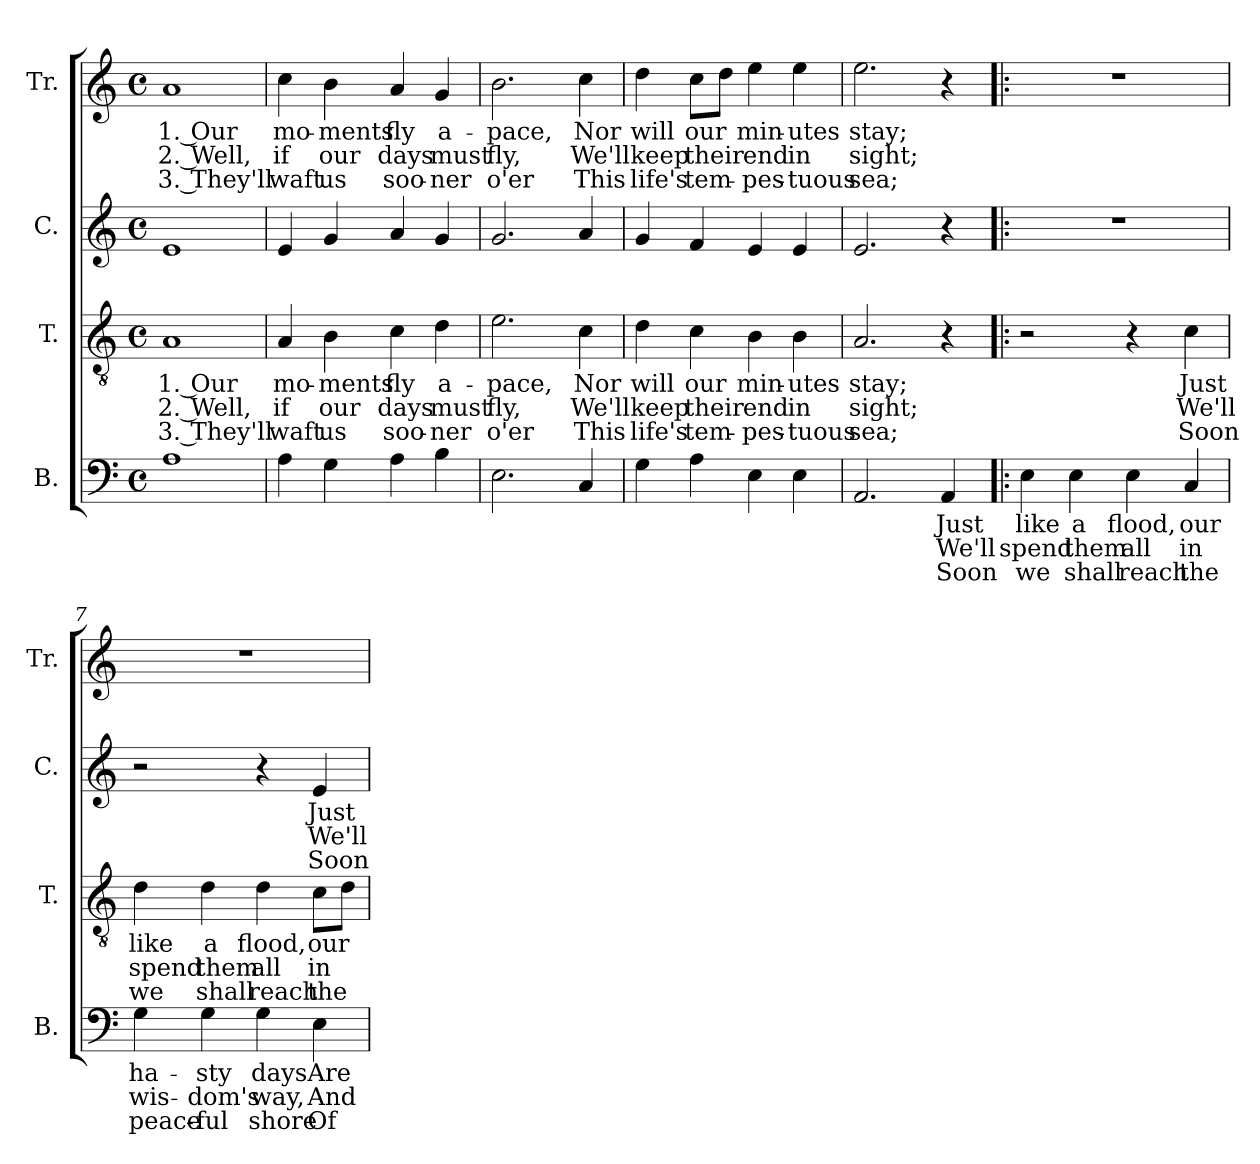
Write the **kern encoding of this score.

**kern	**text	**text	**text	**kern	**text	**text	**text	**kern	**text	**text	**text	**kern	**text	**text	**text
*part4	*part4	*part4	*part4	*part3	*part3	*part3	*part3	*part2	*part2	*part2	*part2	*part1	*part1	*part1	*part1
*staff4	*staff4	*staff4	*staff4	*staff3	*staff3	*staff3	*staff3	*staff2	*staff2	*staff2	*staff2	*staff1	*staff1	*staff1	*staff1
*I"B.	*	*	*	*I"T.	*	*	*	*I"C.	*	*	*	*I"Tr.	*	*	*
*I'B.	*	*	*	*I'T.	*	*	*	*I'C.	*	*	*	*I'Tr.	*	*	*
*clefF4	*	*	*	*clefGv2	*	*	*	*clefG2	*	*	*	*clefG2	*	*	*
*k[]	*	*	*	*k[]	*	*	*	*k[]	*	*	*	*k[]	*	*	*
*M4/4	*	*	*	*M4/4	*	*	*	*M4/4	*	*	*	*M4/4	*	*	*
*met(c)	*	*	*	*met(c)	*	*	*	*met(c)	*	*	*	*met(c)	*	*	*
*MM120	*	*	*	*MM120	*	*	*	*MM120	*	*	*	*MM120	*	*	*
=1	=1	=1	=1	=1	=1	=1	=1	=1	=1	=1	=1	=1	=1	=1	=1
1A	.	.	.	1A	1. Our	2. Well,	3. They'll	1e	.	.	.	1a	1. Our	2. Well,	3. They'll
=2	=2	=2	=2	=2	=2	=2	=2	=2	=2	=2	=2	=2	=2	=2	=2
4A\	.	.	.	4A/	mo-	if	waft	4e/	.	.	.	4cc\	mo-	if	waft
4G\	.	.	.	4B\	-ments	our	us	4g/	.	.	.	4b\	-ments	our	us
4A\	.	.	.	4c\	fly	days	soo-	4a/	.	.	.	4a/	fly	days	soo-
4B\	.	.	.	4d\	a-	must	-ner	4g/	.	.	.	4g/	a-	must	-ner
=3	=3	=3	=3	=3	=3	=3	=3	=3	=3	=3	=3	=3	=3	=3	=3
2.E\	.	.	.	2.e\	-pace,	fly,	o'er	2.g/	.	.	.	2.b\	-pace,	fly,	o'er
4C/	.	.	.	4c\	Nor	We'll	This	4a/	.	.	.	4cc\	Nor	We'll	This
=4	=4	=4	=4	=4	=4	=4	=4	=4	=4	=4	=4	=4	=4	=4	=4
4G\	.	.	.	4d\	will	keep	life's	4g/	.	.	.	4dd\	will	keep	life's
4A\	.	.	.	4c\	our	their	tem-	4f/	.	.	.	8cc\L	our	their	tem-
.	.	.	.	.	.	.	.	.	.	.	.	8dd\J	.	.	.
4E\	.	.	.	4B\	min-	end	-pes-	4e/	.	.	.	4ee\	min-	end	-pes-
4E\	.	.	.	4B\	-utes	in	-tuous	4e/	.	.	.	4ee\	-utes	in	-tuous
=5	=5	=5	=5	=5	=5	=5	=5	=5	=5	=5	=5	=5	=5	=5	=5
2.AA/	.	.	.	2.A/	stay;	sight;	sea;	2.e/	.	.	.	2.ee\	stay;	sight;	sea;
4AA/	Just	We'll	Soon	4r	.	.	.	4r	.	.	.	4r	.	.	.
=6!|:	=6!|:	=6!|:	=6!|:	=6!|:	=6!|:	=6!|:	=6!|:	=6!|:	=6!|:	=6!|:	=6!|:	=6!|:	=6!|:	=6!|:	=6!|:
4E\	like	spend	we	2r	.	.	.	1r	.	.	.	1r	.	.	.
4E\	a	them	shall	.	.	.	.	.	.	.	.	.	.	.	.
4E\	flood,	all	reach	4r	.	.	.	.	.	.	.	.	.	.	.
4C/	our	in	the	4c\	Just	We'll	Soon	.	.	.	.	.	.	.	.
=7	=7	=7	=7	=7	=7	=7	=7	=7	=7	=7	=7	=7	=7	=7	=7
4G\	ha-	wis-	peace-	4d\	like	spend	we	2r	.	.	.	1r	.	.	.
4G\	-sty	-dom's	-ful	4d\	a	them	shall	.	.	.	.	.	.	.	.
4G\	days	way,	shore	4d\	flood,	all	reach	4r	.	.	.	.	.	.	.
4E\	Are	And	Of	8c\L	our	in	the	4e/	Just	We'll	Soon	.	.	.	.
.	.	.	.	8d\J	.	.	.	.	.	.	.	.	.	.	.
=	=	=	=	=	=	=	=	=	=	=	=	=	=	=	=
*-	*-	*-	*-	*-	*-	*-	*-	*-	*-	*-	*-	*-	*-	*-	*-
